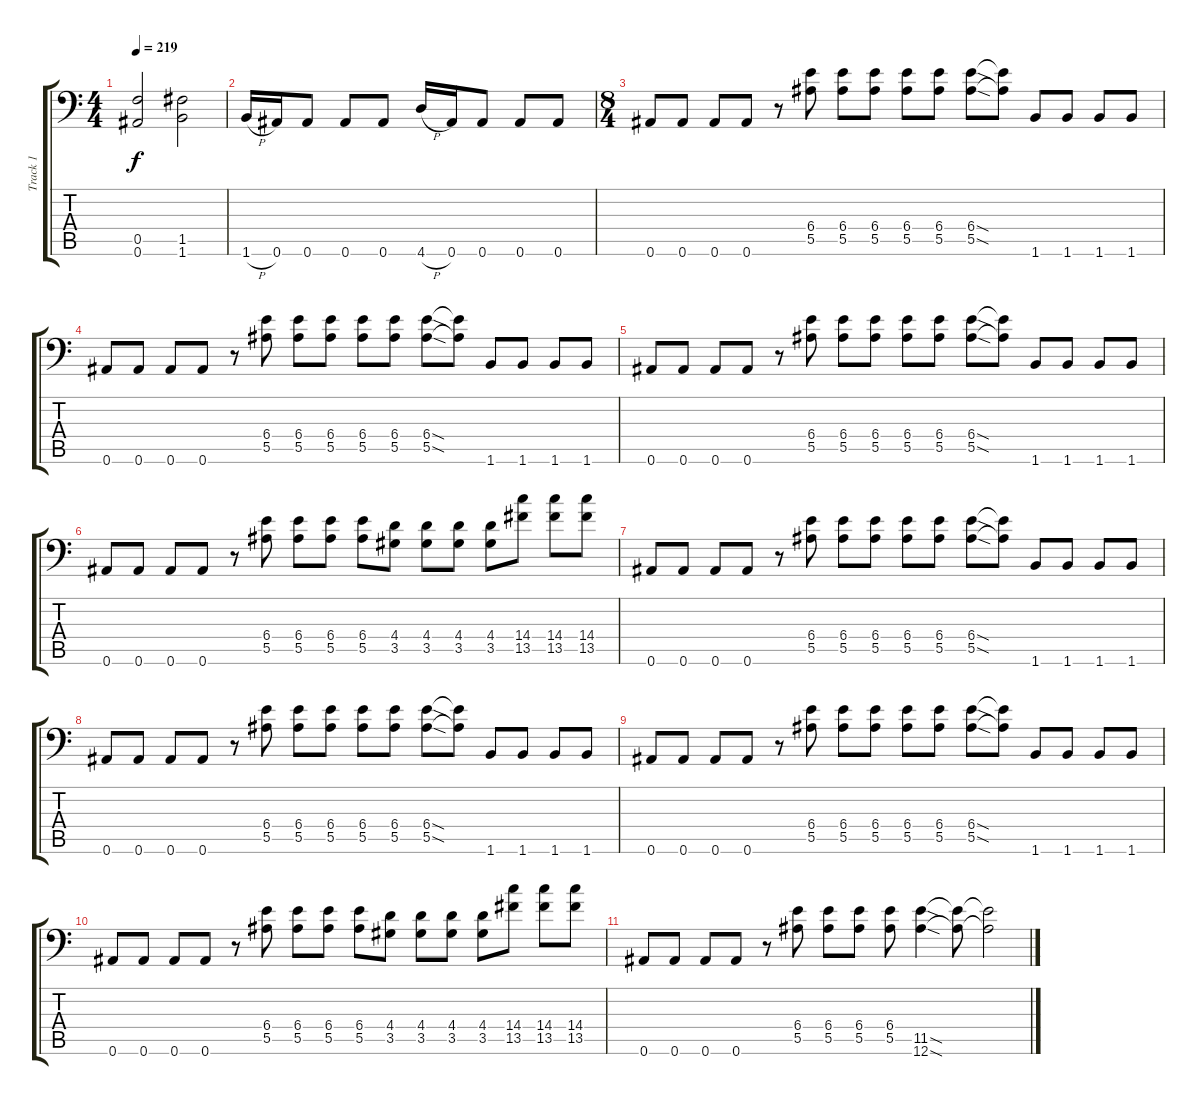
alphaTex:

\track ("Track 1" "Track 1") {instrument distortionguitar}
\staff {score tabs}
\tuning (C4 G3 Eb3 Bb2 F2 Bb1) {hide}
\ts (4 4)
\tempo 219
\clef f4
\ks c
(0.5 0.6).2{dy f} (1.5 1.6).2 |
1.6{h}.16 0.6.16 0.6.8 0.6.8 0.6.8 4.6{h}.16 0.6.16 0.6.8 0.6.8 0.6.8 |
\ts (8 4)
0.6.8 0.6.8 0.6.8 0.6.8 r.8 (6.4 5.5).8 (6.4 5.5).8 (6.4 5.5).8 (6.4 5.5).8 (6.4 5.5).8 (6.4{sod} 5.5{sod}).8 (6.4{t} 5.5{t}).8 1.6.8 1.6.8 1.6.8 1.6.8 |
0.6.8 0.6.8 0.6.8 0.6.8 r.8 (6.4 5.5).8 (6.4 5.5).8 (6.4 5.5).8 (6.4 5.5).8 (6.4 5.5).8 (6.4{sod} 5.5{sod}).8 (6.4{t} 5.5{t}).8 1.6.8 1.6.8 1.6.8 1.6.8 |
0.6.8 0.6.8 0.6.8 0.6.8 r.8 (6.4 5.5).8 (6.4 5.5).8 (6.4 5.5).8 (6.4 5.5).8 (6.4 5.5).8 (6.4{sod} 5.5{sod}).8 (6.4{t} 5.5{t}).8 1.6.8 1.6.8 1.6.8 1.6.8 |
0.6.8 0.6.8 0.6.8 0.6.8 r.8 (6.4 5.5).8 (6.4 5.5).8 (6.4 5.5).8 (6.4 5.5).8 (4.4 3.5).8 (4.4 3.5).8 (4.4 3.5).8 (4.4 3.5).8 (14.4 13.5).8 (14.4 13.5).8 (14.4 13.5).8 |
0.6.8 0.6.8 0.6.8 0.6.8 r.8 (6.4 5.5).8 (6.4 5.5).8 (6.4 5.5).8 (6.4 5.5).8 (6.4 5.5).8 (6.4{sod} 5.5{sod}).8 (6.4{t} 5.5{t}).8 1.6.8 1.6.8 1.6.8 1.6.8 |
0.6.8 0.6.8 0.6.8 0.6.8 r.8 (6.4 5.5).8 (6.4 5.5).8 (6.4 5.5).8 (6.4 5.5).8 (6.4 5.5).8 (6.4{sod} 5.5{sod}).8 (6.4{t} 5.5{t}).8 1.6.8 1.6.8 1.6.8 1.6.8 |
0.6.8 0.6.8 0.6.8 0.6.8 r.8 (6.4 5.5).8 (6.4 5.5).8 (6.4 5.5).8 (6.4 5.5).8 (6.4 5.5).8 (6.4{sod} 5.5{sod}).8 (6.4{t} 5.5{t}).8 1.6.8 1.6.8 1.6.8 1.6.8 |
0.6.8 0.6.8 0.6.8 0.6.8 r.8 (6.4 5.5).8 (6.4 5.5).8 (6.4 5.5).8 (6.4 5.5).8 (4.4 3.5).8 (4.4 3.5).8 (4.4 3.5).8 (4.4 3.5).8 (14.4 13.5).8 (14.4 13.5).8 (14.4 13.5).8 |
0.6.8 0.6.8 0.6.8 0.6.8 r.8 (6.4 5.5).8 (6.4 5.5).8 (6.4 5.5).8 (6.4 5.5).8 (11.5{sod} 12.6{sod}).4 (11.5{t} 12.6{t}).8 (11.5{t} 12.6{t}).2
